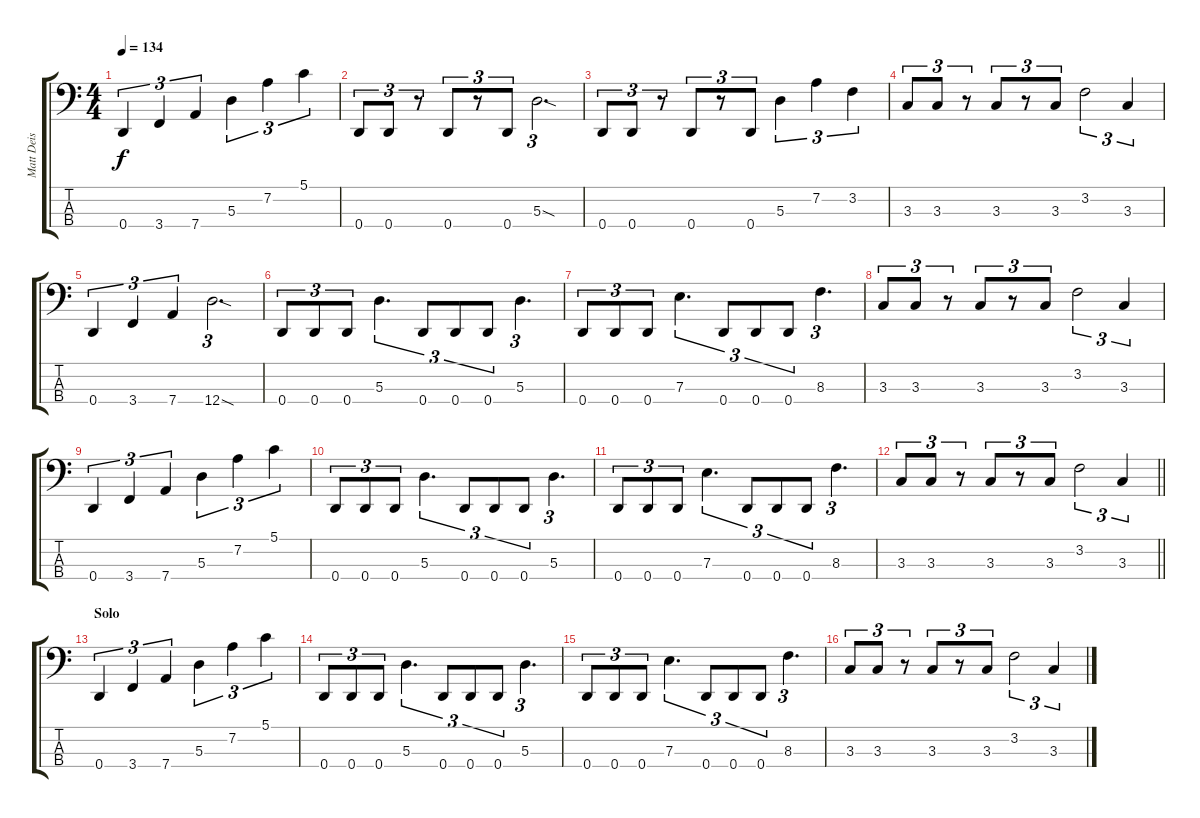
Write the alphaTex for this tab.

\track ("Matt Deis " "Matt Deis ") {instrument electricbassfinger}
\staff {score tabs}
\tuning (G2 D2 A1 D1) {hide}
\ts (4 4)
\tempo 134
\clef f4
\ks c
0.4.4{tu (3 2) dy f} 3.4.4{tu (3 2)} 7.4.4{tu (3 2)} 5.3.4{tu (3 2)} 7.2.4{tu (3 2)} 5.1.4{tu (3 2)} |
0.4.8{tu (3 2)} 0.4.8{tu (3 2)} r.8{tu (3 2)} 0.4.8{tu (3 2)} r.8{tu (3 2)} 0.4.8{tu (3 2)} 5.3{sod}.2{d tu (3 2)} |
0.4.8{tu (3 2)} 0.4.8{tu (3 2)} r.8{tu (3 2)} 0.4.8{tu (3 2)} r.8{tu (3 2)} 0.4.8{tu (3 2)} 5.3.4{tu (3 2)} 7.2.4{tu (3 2)} 3.2.4{tu (3 2)} |
3.3.8{tu (3 2)} 3.3.8{tu (3 2)} r.8{tu (3 2)} 3.3.8{tu (3 2)} r.8{tu (3 2)} 3.3.8{tu (3 2)} 3.2.2{tu (3 2)} 3.3.4{tu (3 2)} |
0.4.4{tu (3 2)} 3.4.4{tu (3 2)} 7.4.4{tu (3 2)} 12.4{sod}.2{d tu (3 2)} |
0.4.8{tu (3 2)} 0.4.8{tu (3 2)} 0.4.8{tu (3 2)} 5.3.4{d tu (3 2)} 0.4.8{tu (3 2)} 0.4.8{tu (3 2)} 0.4.8{tu (3 2)} 5.3.4{d tu (3 2)} |
0.4.8{tu (3 2)} 0.4.8{tu (3 2)} 0.4.8{tu (3 2)} 7.3.4{d tu (3 2)} 0.4.8{tu (3 2)} 0.4.8{tu (3 2)} 0.4.8{tu (3 2)} 8.3.4{d tu (3 2)} |
3.3.8{tu (3 2)} 3.3.8{tu (3 2)} r.8{tu (3 2)} 3.3.8{tu (3 2)} r.8{tu (3 2)} 3.3.8{tu (3 2)} 3.2.2{tu (3 2)} 3.3.4{tu (3 2)} |
0.4.4{tu (3 2)} 3.4.4{tu (3 2)} 7.4.4{tu (3 2)} 5.3.4{tu (3 2)} 7.2.4{tu (3 2)} 5.1.4{tu (3 2)} |
0.4.8{tu (3 2)} 0.4.8{tu (3 2)} 0.4.8{tu (3 2)} 5.3.4{d tu (3 2)} 0.4.8{tu (3 2)} 0.4.8{tu (3 2)} 0.4.8{tu (3 2)} 5.3.4{d tu (3 2)} |
0.4.8{tu (3 2)} 0.4.8{tu (3 2)} 0.4.8{tu (3 2)} 7.3.4{d tu (3 2)} 0.4.8{tu (3 2)} 0.4.8{tu (3 2)} 0.4.8{tu (3 2)} 8.3.4{d tu (3 2)} |
\barLineRight lightlight
3.3.8{tu (3 2)} 3.3.8{tu (3 2)} r.8{tu (3 2)} 3.3.8{tu (3 2)} r.8{tu (3 2)} 3.3.8{tu (3 2)} 3.2.2{tu (3 2)} 3.3.4{tu (3 2)} |
\section ("" "Solo")
0.4.4{tu (3 2)} 3.4.4{tu (3 2)} 7.4.4{tu (3 2)} 5.3.4{tu (3 2)} 7.2.4{tu (3 2)} 5.1.4{tu (3 2)} |
0.4.8{tu (3 2)} 0.4.8{tu (3 2)} 0.4.8{tu (3 2)} 5.3.4{d tu (3 2)} 0.4.8{tu (3 2)} 0.4.8{tu (3 2)} 0.4.8{tu (3 2)} 5.3.4{d tu (3 2)} |
0.4.8{tu (3 2)} 0.4.8{tu (3 2)} 0.4.8{tu (3 2)} 7.3.4{d tu (3 2)} 0.4.8{tu (3 2)} 0.4.8{tu (3 2)} 0.4.8{tu (3 2)} 8.3.4{d tu (3 2)} |
3.3.8{tu (3 2)} 3.3.8{tu (3 2)} r.8{tu (3 2)} 3.3.8{tu (3 2)} r.8{tu (3 2)} 3.3.8{tu (3 2)} 3.2.2{tu (3 2)} 3.3.4{tu (3 2)}
